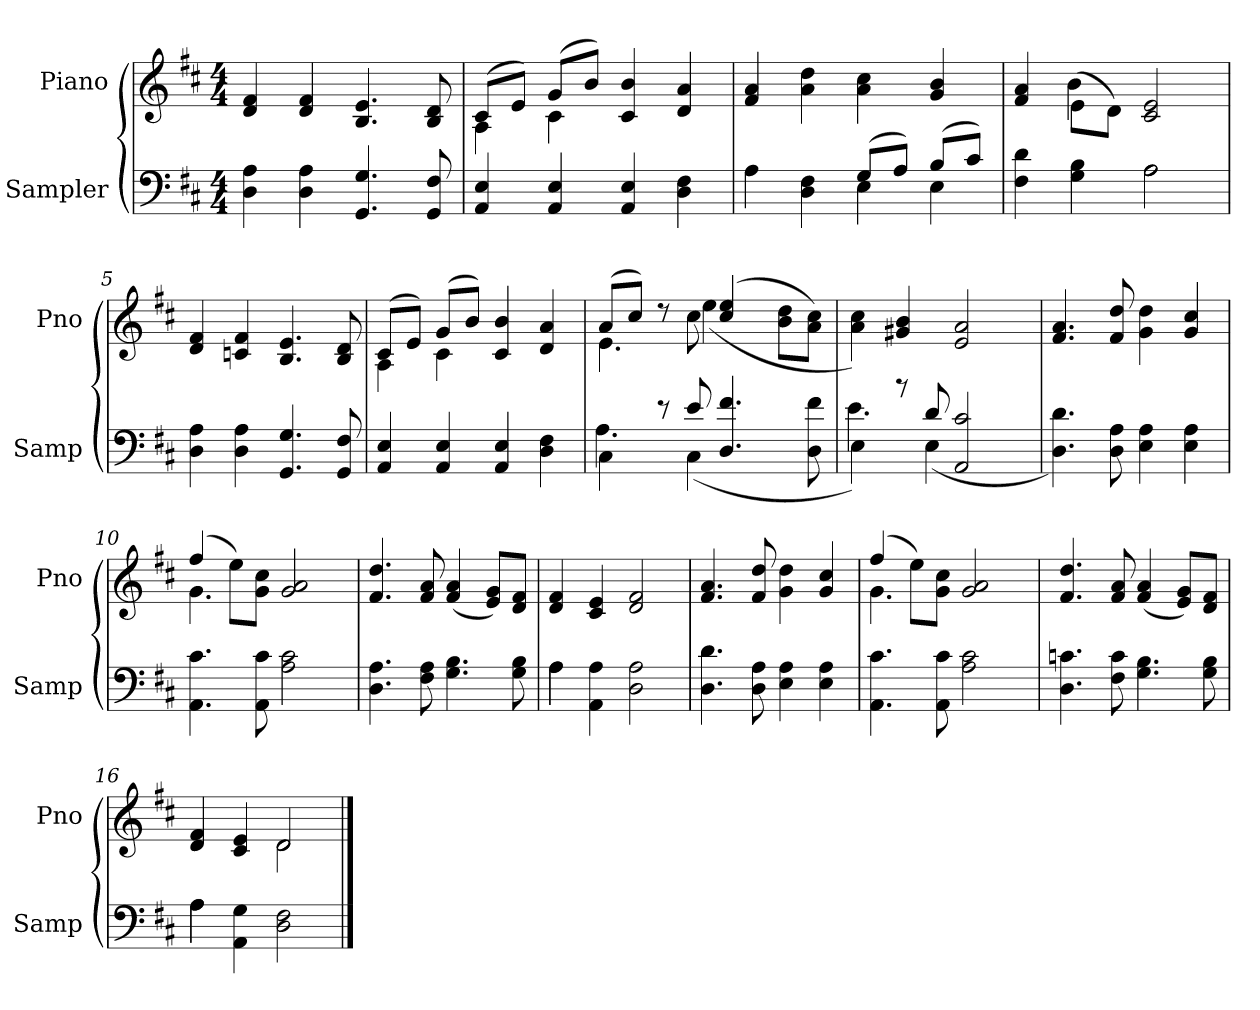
**kern	**kern
*part2	*part1
*staff2	*staff1
*I"Sampler	*I"Piano
*I'Samp	*I'Pno
*clefF4	*clefG2
*k[f#c#]	*k[f#c#]
*D:	*D:
*M4/4	*M4/4
=1	=1
4D 4A	4d 4f#
4D 4A	4d 4f#
4.GG 4.G	4.B/ 4.e/
8GG 8F#	8B 8d
=2	=2
*	*^
4AA 4E	(8c#/L	4A
.	8e/J)	.
4AA 4E	(8g/L	4c#
.	8b/J)	.
4AA 4E	4c# 4b	2ryy
4D 4F#	4d 4a	.
*	*v	*v
=3	=3
*^	*
4A	2ryy	4f# 4a
4D 4F#	.	4a 4dd
(8G/L	4E	4a 4cc#
8A/J)	.	.
(8B/L	4E	4g 4b
8c#/J)	.	.
=4	=4	=4
*	*	*^
4F# 4d	2ryy	4f# 4a	4ryy
4G 4B	.	(8e\L	4b
.	.	8d\J)	.
2A\	2A	2c# 2e	2ryy
*v	*v	*	*
*	*v	*v
=5	=5
4D 4A	4d 4f#
4D 4A	4cn 4f#
4.GG 4.G	4.B 4.e
8GG 8F#	8B 8d
=6	=6
*	*^
4AA 4E	(8c#/L	4A
.	8e/J)	.
4AA 4E	(8g/L	4c#
.	8b/J)	.
4AA 4E	4c# 4b	2ryy
4D 4F#	4d 4a	.
=7	=7	=7
*^	*	*
4C#\	4.A	(8a/L	4.e
.	.	8cc#/J)	.
8r	.	8r	.
8e/	(4C#	8cc#\	(4ee
4.D 4.f#	.	(4cc# 4ee	.
.	4.ryy	.	4.ryy
.	.	8b\ 8dd\L	.
8D 8f#	.	8a\ 8cc#\J)	.
*	*	*v	*v
=8	=8	=8
4E\)	4.e	4a 4cc#)
8r	.	4g#X 4b
8d/	(4E	.
2AA 2c#	.	2e 2a
.	4.ryy	.
*v	*v	*
=9	=9
4.D 4.d)	4.f# 4.a
8D 8A	8f# 8dd
4E 4A	4g 4dd
4E 4A	4g 4cc#
=10	=10
*	*^
4.AA 4.c#	(4ff#/	4.g
.	8ee\L)	.
8AA 8c#	8g\ 8cc#\J	2ryy
2A 2c#	2g 2a	.
.	.	8ryy
*	*v	*v
=11	=11
4.D 4.A	4.f# 4.dd
8F# 8A	8f# 8a
4.G 4.B	(4f# 4a
.	8e/ 8g/L)
8G 8B	8d/ 8f#/J
=12	=12
*^	*
4A\	4A	4d 4f#
4AA 4A	2.ryy	4c# 4e
2D 2A	.	2d 2f#
*v	*v	*
=13	=13
4.D 4.d	4.f# 4.a
8D 8A	8f# 8dd
4E 4A	4g 4dd
4E 4A	4g 4cc#
=14	=14
*	*^
4.AA 4.c#	(4ff#/	4.g
.	8ee\L)	.
8AA 8c#	8g\ 8cc#\J	2ryy
2A 2c#	2g 2a	.
.	.	8ryy
*	*v	*v
=15	=15
4.D 4.cn	4.f# 4.dd
8F# 8c	8f# 8a
4.G 4.B	(4f# 4a
.	8e/ 8g/L)
8G 8B	8d/ 8f#/J
=16	=16
*^	*^
4A\	4A	4d 4f#	2ryy
4AA 4G	2.ryy	4c# 4e	.
2D 2F#	.	2d/	2d
*v	*v	*	*
*	*v	*v
==	==
*-	*-
